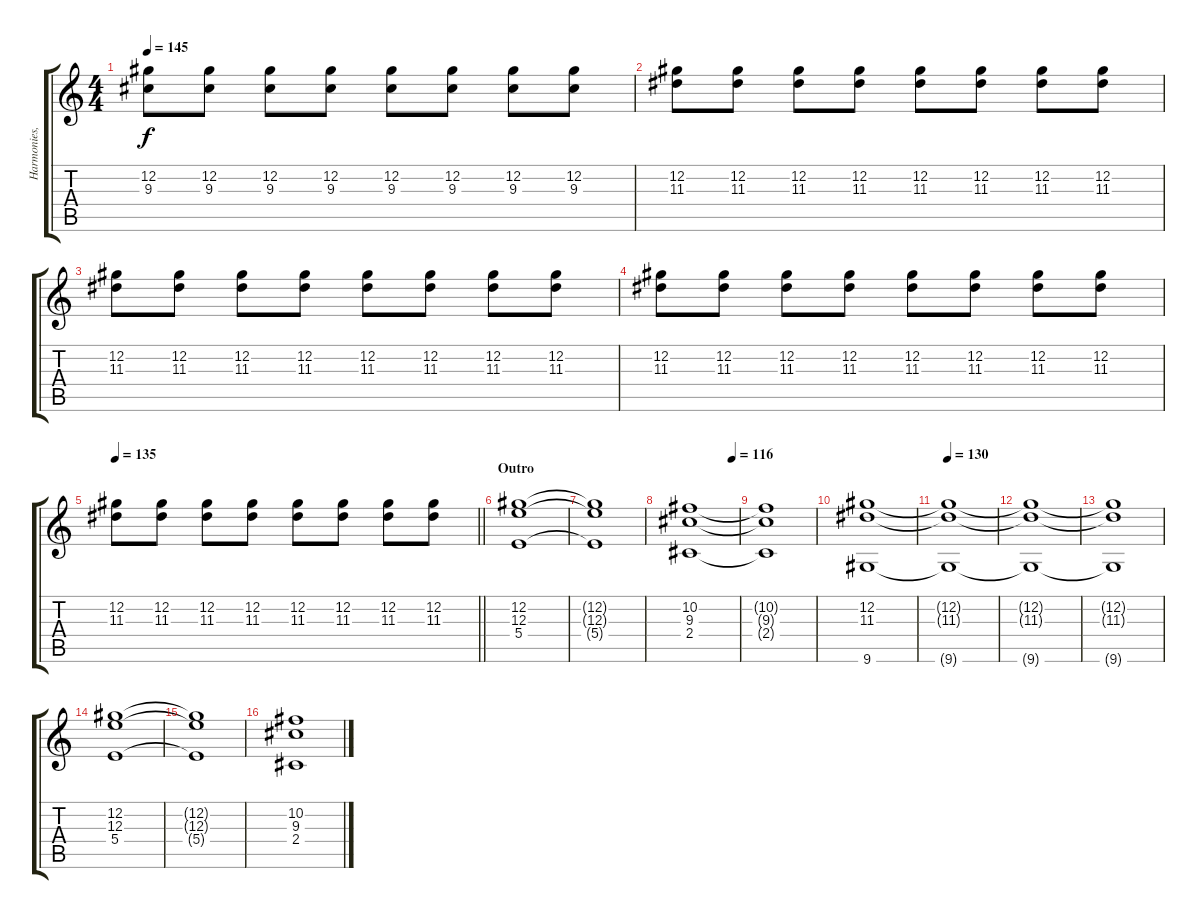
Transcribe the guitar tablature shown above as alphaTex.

\track ("Harmonies, clean, backing" "Harmonies,") {instrument overdrivenguitar}
\staff {score tabs}
\tuning (Db4 Ab3 E3 B2 Gb2 B1) {hide}
\ts (4 4)
\tempo 145
\clef g2
\ks c
(12.2 9.3).8{dy f} (12.2 9.3).8 (12.2 9.3).8 (12.2 9.3).8 (12.2 9.3).8 (12.2 9.3).8 (12.2 9.3).8 (12.2 9.3).8 |
(12.2 11.3).8 (12.2 11.3).8 (12.2 11.3).8 (12.2 11.3).8 (12.2 11.3).8 (12.2 11.3).8 (12.2 11.3).8 (12.2 11.3).8 |
(12.2 11.3).8 (12.2 11.3).8 (12.2 11.3).8 (12.2 11.3).8 (12.2 11.3).8 (12.2 11.3).8 (12.2 11.3).8 (12.2 11.3).8 |
(12.2 11.3).8 (12.2 11.3).8 (12.2 11.3).8 (12.2 11.3).8 (12.2 11.3).8 (12.2 11.3).8 (12.2 11.3).8 (12.2 11.3).8 |
\tempo 135
\barLineRight lightlight
(12.2 11.3).8 (12.2 11.3).8 (12.2 11.3).8 (12.2 11.3).8 (12.2 11.3).8 (12.2 11.3).8 (12.2 11.3).8 (12.2 11.3).8 |
\section ("" "Outro")
(12.2 12.3 5.4).1{volume 13 instrument stringensemble1} |
(12.2{t} 12.3{t} 5.4{t}).1 |
\tempo (116 0.875)
(10.2 9.3 2.4).1 |
(10.2{t} 9.3{t} 2.4{t}).1 |
(12.2 11.3 9.6).1 |
\tempo 130
(12.2{t} 11.3{t} 9.6{t}).1 |
(12.2{t} 11.3{t} 9.6{t}).1 |
(12.2{t} 11.3{t} 9.6{t}).1 |
(12.2 12.3 5.4).1 |
(12.2{t} 12.3{t} 5.4{t}).1 |
(10.2 9.3 2.4).1
